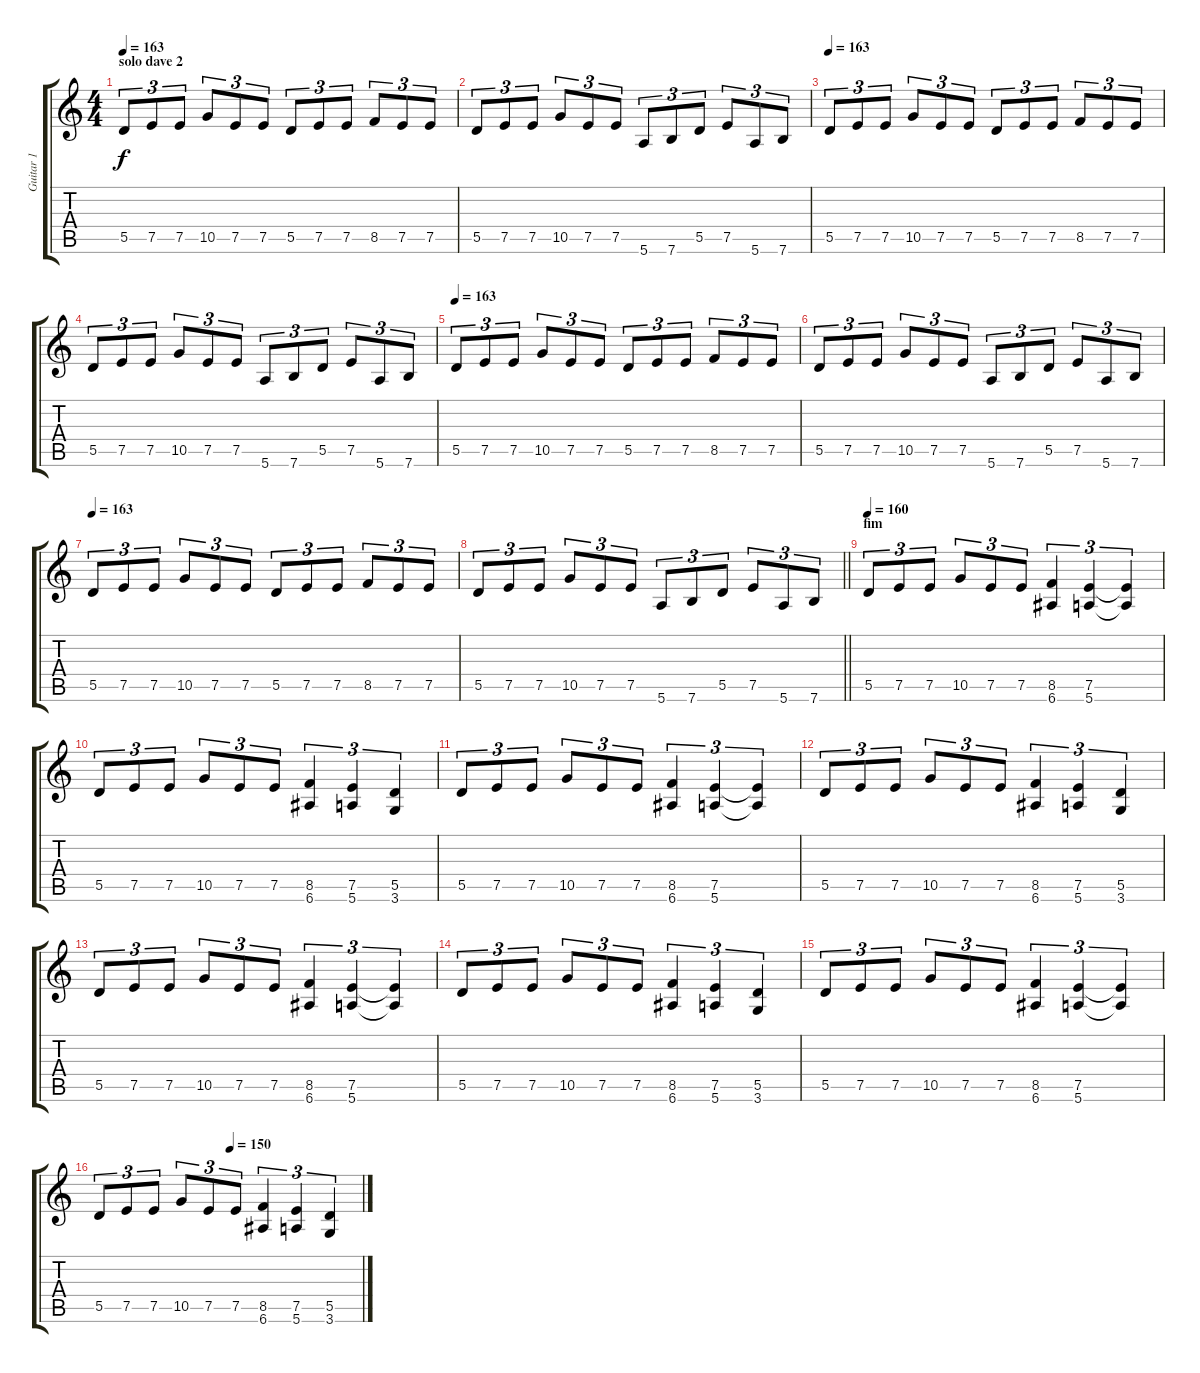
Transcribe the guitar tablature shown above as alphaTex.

\track ("Guitar 1" "Guitar 1") {instrument distortionguitar}
\staff {score tabs}
\tuning (E4 B3 G3 D3 A2 E2) {hide}
\ts (4 4)
\section ("" "solo dave 2")
\tempo 163
\clef g2
\ks c
5.5.8{tu (3 2) dy f} 7.5.8{tu (3 2)} 7.5.8{tu (3 2)} 10.5.8{tu (3 2)} 7.5.8{tu (3 2)} 7.5.8{tu (3 2)} 5.5.8{tu (3 2)} 7.5.8{tu (3 2)} 7.5.8{tu (3 2)} 8.5.8{tu (3 2)} 7.5.8{tu (3 2)} 7.5.8{tu (3 2)} |
5.5.8{tu (3 2)} 7.5.8{tu (3 2)} 7.5.8{tu (3 2)} 10.5.8{tu (3 2)} 7.5.8{tu (3 2)} 7.5.8{tu (3 2)} 5.6.8{tu (3 2)} 7.6.8{tu (3 2)} 5.5.8{tu (3 2)} 7.5.8{tu (3 2)} 5.6.8{tu (3 2)} 7.6.8{tu (3 2)} |
\tempo 163
5.5.8{tu (3 2)} 7.5.8{tu (3 2)} 7.5.8{tu (3 2)} 10.5.8{tu (3 2)} 7.5.8{tu (3 2)} 7.5.8{tu (3 2)} 5.5.8{tu (3 2)} 7.5.8{tu (3 2)} 7.5.8{tu (3 2)} 8.5.8{tu (3 2)} 7.5.8{tu (3 2)} 7.5.8{tu (3 2)} |
5.5.8{tu (3 2)} 7.5.8{tu (3 2)} 7.5.8{tu (3 2)} 10.5.8{tu (3 2)} 7.5.8{tu (3 2)} 7.5.8{tu (3 2)} 5.6.8{tu (3 2)} 7.6.8{tu (3 2)} 5.5.8{tu (3 2)} 7.5.8{tu (3 2)} 5.6.8{tu (3 2)} 7.6.8{tu (3 2)} |
\tempo 163
5.5.8{tu (3 2)} 7.5.8{tu (3 2)} 7.5.8{tu (3 2)} 10.5.8{tu (3 2)} 7.5.8{tu (3 2)} 7.5.8{tu (3 2)} 5.5.8{tu (3 2)} 7.5.8{tu (3 2)} 7.5.8{tu (3 2)} 8.5.8{tu (3 2)} 7.5.8{tu (3 2)} 7.5.8{tu (3 2)} |
5.5.8{tu (3 2)} 7.5.8{tu (3 2)} 7.5.8{tu (3 2)} 10.5.8{tu (3 2)} 7.5.8{tu (3 2)} 7.5.8{tu (3 2)} 5.6.8{tu (3 2)} 7.6.8{tu (3 2)} 5.5.8{tu (3 2)} 7.5.8{tu (3 2)} 5.6.8{tu (3 2)} 7.6.8{tu (3 2)} |
\tempo 163
5.5.8{tu (3 2)} 7.5.8{tu (3 2)} 7.5.8{tu (3 2)} 10.5.8{tu (3 2)} 7.5.8{tu (3 2)} 7.5.8{tu (3 2)} 5.5.8{tu (3 2)} 7.5.8{tu (3 2)} 7.5.8{tu (3 2)} 8.5.8{tu (3 2)} 7.5.8{tu (3 2)} 7.5.8{tu (3 2)} |
\barLineRight lightlight
5.5.8{tu (3 2)} 7.5.8{tu (3 2)} 7.5.8{tu (3 2)} 10.5.8{tu (3 2)} 7.5.8{tu (3 2)} 7.5.8{tu (3 2)} 5.6.8{tu (3 2)} 7.6.8{tu (3 2)} 5.5.8{tu (3 2)} 7.5.8{tu (3 2)} 5.6.8{tu (3 2)} 7.6.8{tu (3 2)} |
\section ("" "fim")
\tempo 160
5.5.8{tu (3 2)} 7.5.8{tu (3 2)} 7.5.8{tu (3 2)} 10.5.8{tu (3 2)} 7.5.8{tu (3 2)} 7.5.8{tu (3 2)} (8.5 6.6).4{tu (3 2)} (7.5 5.6).4{tu (3 2)} (7.5{t} 5.6{t}).4{tu (3 2)} |
5.5.8{tu (3 2)} 7.5.8{tu (3 2)} 7.5.8{tu (3 2)} 10.5.8{tu (3 2)} 7.5.8{tu (3 2)} 7.5.8{tu (3 2)} (8.5 6.6).4{tu (3 2)} (7.5 5.6).4{tu (3 2)} (5.5 3.6).4{tu (3 2)} |
5.5.8{tu (3 2)} 7.5.8{tu (3 2)} 7.5.8{tu (3 2)} 10.5.8{tu (3 2)} 7.5.8{tu (3 2)} 7.5.8{tu (3 2)} (8.5 6.6).4{tu (3 2)} (7.5 5.6).4{tu (3 2)} (7.5{t} 5.6{t}).4{tu (3 2)} |
5.5.8{tu (3 2)} 7.5.8{tu (3 2)} 7.5.8{tu (3 2)} 10.5.8{tu (3 2)} 7.5.8{tu (3 2)} 7.5.8{tu (3 2)} (8.5 6.6).4{tu (3 2)} (7.5 5.6).4{tu (3 2)} (5.5 3.6).4{tu (3 2)} |
5.5.8{tu (3 2)} 7.5.8{tu (3 2)} 7.5.8{tu (3 2)} 10.5.8{tu (3 2)} 7.5.8{tu (3 2)} 7.5.8{tu (3 2)} (8.5 6.6).4{tu (3 2)} (7.5 5.6).4{tu (3 2)} (7.5{t} 5.6{t}).4{tu (3 2)} |
5.5.8{tu (3 2)} 7.5.8{tu (3 2)} 7.5.8{tu (3 2)} 10.5.8{tu (3 2)} 7.5.8{tu (3 2)} 7.5.8{tu (3 2)} (8.5 6.6).4{tu (3 2)} (7.5 5.6).4{tu (3 2)} (5.5 3.6).4{tu (3 2)} |
5.5.8{tu (3 2)} 7.5.8{tu (3 2)} 7.5.8{tu (3 2)} 10.5.8{tu (3 2)} 7.5.8{tu (3 2)} 7.5.8{tu (3 2)} (8.5 6.6).4{tu (3 2)} (7.5 5.6).4{tu (3 2)} (7.5{t} 5.6{t}).4{tu (3 2)} |
\tempo (150 0.5)
5.5.8{tu (3 2)} 7.5.8{tu (3 2)} 7.5.8{tu (3 2)} 10.5.8{tu (3 2)} 7.5.8{tu (3 2)} 7.5.8{tu (3 2)} (8.5 6.6).4{tu (3 2)} (7.5 5.6).4{tu (3 2)} (5.5 3.6).4{tu (3 2)}
